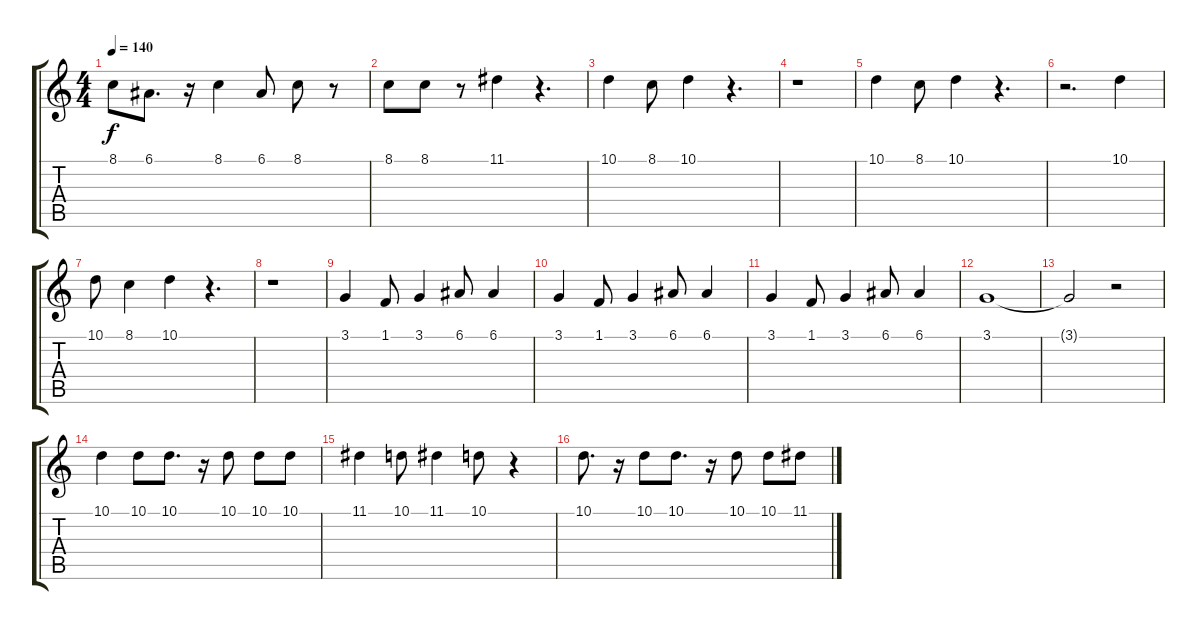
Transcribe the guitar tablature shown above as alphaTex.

\track "" {instrument clarinet}
\staff {score tabs}
\tuning (E4 B3 G3 D3 A2 E2) {hide}
\ts (4 4)
\tempo 140
\clef g2
\ks c
8.1.8{dy f} 6.1.8{d} r.16 8.1.4 6.1.8 8.1.8 r.8 |
8.1.8 8.1.8 r.8 11.1.4 r.4{d} |
10.1.4 8.1.8 10.1.4 r.4{d} |
r.1 |
10.1.4 8.1.8 10.1.4 r.4{d} |
r.2{d} 10.1.4 |
10.1.8 8.1.4 10.1.4 r.4{d} |
r.1 |
3.1.4 1.1.8 3.1.4 6.1.8 6.1.4 |
3.1.4 1.1.8 3.1.4 6.1.8 6.1.4 |
3.1.4 1.1.8 3.1.4 6.1.8 6.1.4 |
3.1.1 |
3.1{t}.2 r.2 |
10.1.4 10.1.8 10.1.8{d} r.16 10.1.8 10.1.8 10.1.8 |
11.1.4 10.1.8 11.1.4 10.1.8 r.4 |
10.1.8{d} r.16 10.1.8 10.1.8{d} r.16 10.1.8 10.1.8 11.1.8
